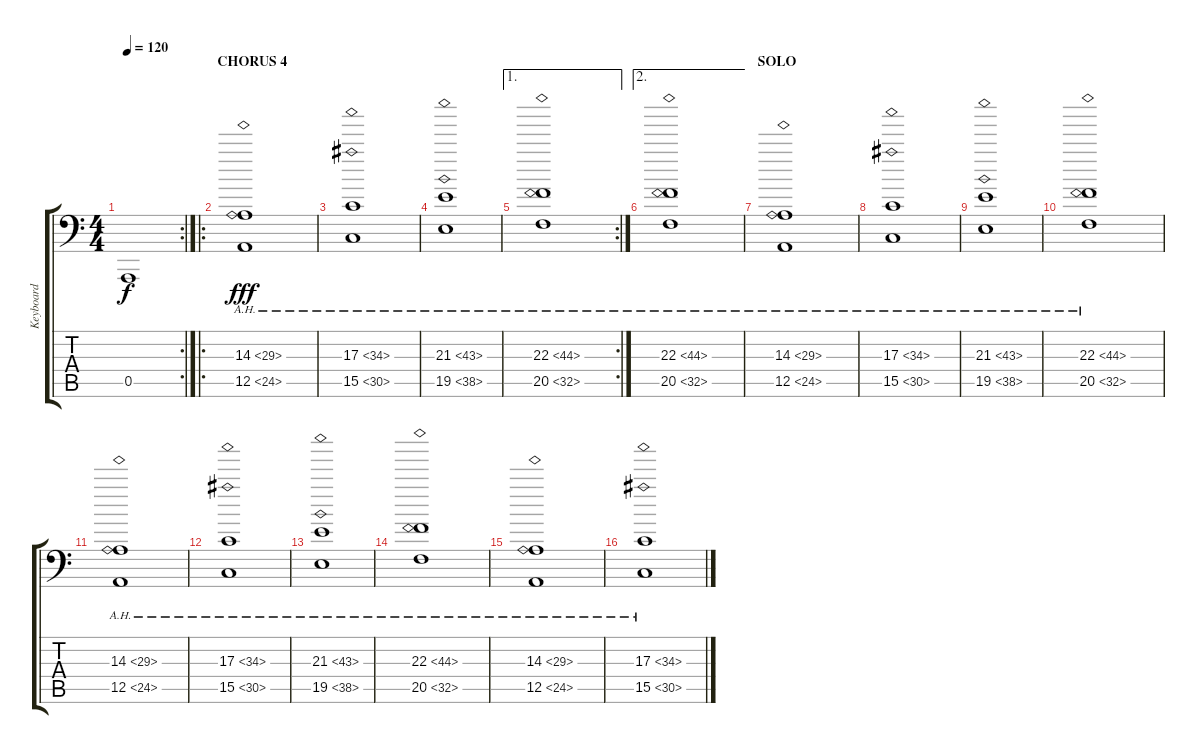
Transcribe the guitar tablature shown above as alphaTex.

\track ("Keyboard" "Keyboard") {instrument pad6metallic}
\staff {score tabs}
\tuning (E3 B2 G2 D2 A1 D1) {hide}
\rc 2
\ts (4 4)
\tempo 120
\clef f4
\ks c
0.5.1{dy f} |
\ro
\section ("" "CHORUS 4")
(14.3{ah 15} 12.5{ah 12}).1{dy fff instrument pad5bowed} |
(17.3{ah 17} 15.5{ah 15}).1 |
(21.3{ah 22} 19.5{ah 19}).1 |
\ae 1
\rc 2
(22.3{ah 22} 20.5{ah 12}).1 |
\ae 2
(22.3{ah 22} 20.5{ah 12}).1 |
\section ("" "SOLO")
(14.3{ah 15} 12.5{ah 12}).1{instrument pad5bowed} |
(17.3{ah 17} 15.5{ah 15}).1 |
(21.3{ah 22} 19.5{ah 19}).1 |
(22.3{ah 22} 20.5{ah 12}).1 |
(14.3{ah 15} 12.5{ah 12}).1{instrument pad5bowed} |
(17.3{ah 17} 15.5{ah 15}).1 |
(21.3{ah 22} 19.5{ah 19}).1 |
(22.3{ah 22} 20.5{ah 12}).1 |
(14.3{ah 15} 12.5{ah 12}).1{instrument pad5bowed} |
(17.3{ah 17} 15.5{ah 15}).1
